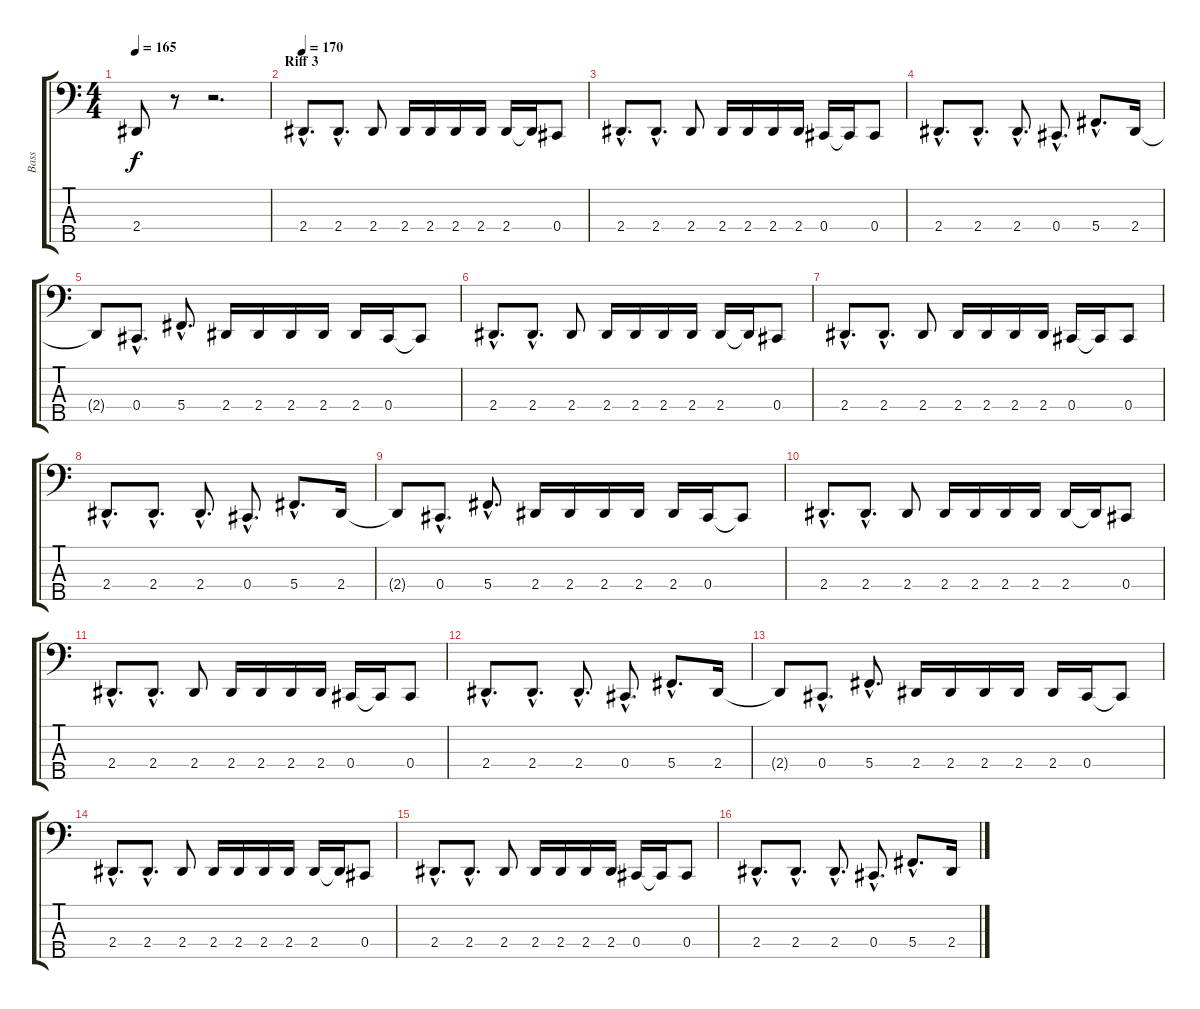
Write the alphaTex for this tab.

\track ("Bass" "Bass") {instrument electricbassfinger}
\staff {score tabs}
\tuning (Gb2 Db2 Ab1 Db1 Ab0) {hide}
\ts (4 4)
\tempo 165
\clef f4
\ks c
2.4.8{dy f} r.8 r.2{d} |
\section ("" "Riff 3")
\tempo 170
2.4{hac}.8{d} 2.4{hac}.8{d} 2.4.8 2.4.16 2.4.16 2.4.16 2.4.16 2.4.16 2.4{t}.16 0.4.8 |
2.4{hac}.8{d} 2.4{hac}.8{d} 2.4.8 2.4.16 2.4.16 2.4.16 2.4.16 0.4.16 0.4{t}.16 0.4.8 |
2.4{hac}.8{d} 2.4{hac}.8{d} 2.4{hac}.8{d} 0.4{hac}.8{d} 5.4{hac}.8{d} 2.4.16 |
2.4{t}.8 0.4{hac}.8{d} 5.4{hac}.8{d} 2.4.16 2.4.16 2.4.16 2.4.16 2.4.16 0.4.16 0.4{t}.8 |
2.4{hac}.8{d} 2.4{hac}.8{d} 2.4.8 2.4.16 2.4.16 2.4.16 2.4.16 2.4.16 2.4{t}.16 0.4.8 |
2.4{hac}.8{d} 2.4{hac}.8{d} 2.4.8 2.4.16 2.4.16 2.4.16 2.4.16 0.4.16 0.4{t}.16 0.4.8 |
2.4{hac}.8{d} 2.4{hac}.8{d} 2.4{hac}.8{d} 0.4{hac}.8{d} 5.4{hac}.8{d} 2.4.16 |
2.4{t}.8 0.4{hac}.8{d} 5.4{hac}.8{d} 2.4.16 2.4.16 2.4.16 2.4.16 2.4.16 0.4.16 0.4{t}.8 |
2.4{hac}.8{d} 2.4{hac}.8{d} 2.4.8 2.4.16 2.4.16 2.4.16 2.4.16 2.4.16 2.4{t}.16 0.4.8 |
2.4{hac}.8{d} 2.4{hac}.8{d} 2.4.8 2.4.16 2.4.16 2.4.16 2.4.16 0.4.16 0.4{t}.16 0.4.8 |
2.4{hac}.8{d} 2.4{hac}.8{d} 2.4{hac}.8{d} 0.4{hac}.8{d} 5.4{hac}.8{d} 2.4.16 |
2.4{t}.8 0.4{hac}.8{d} 5.4{hac}.8{d} 2.4.16 2.4.16 2.4.16 2.4.16 2.4.16 0.4.16 0.4{t}.8 |
2.4{hac}.8{d} 2.4{hac}.8{d} 2.4.8 2.4.16 2.4.16 2.4.16 2.4.16 2.4.16 2.4{t}.16 0.4.8 |
2.4{hac}.8{d} 2.4{hac}.8{d} 2.4.8 2.4.16 2.4.16 2.4.16 2.4.16 0.4.16 0.4{t}.16 0.4.8 |
2.4{hac}.8{d} 2.4{hac}.8{d} 2.4{hac}.8{d} 0.4{hac}.8{d} 5.4{hac}.8{d} 2.4.16
